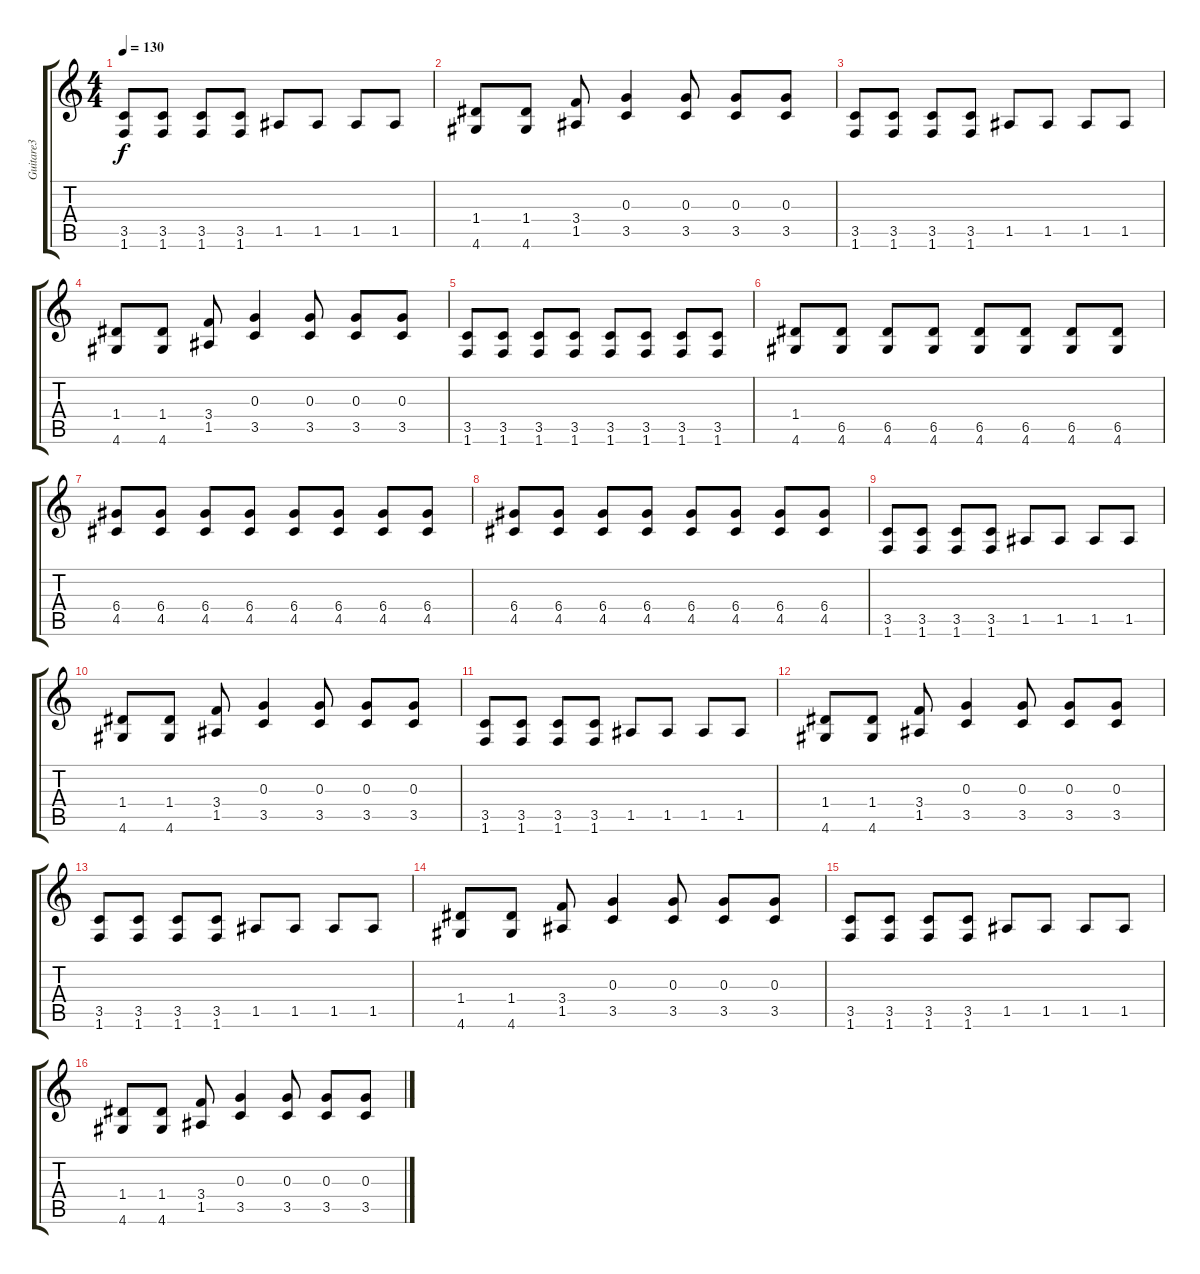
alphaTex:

\track ("Guitare3" "Guitare3") {instrument overdrivenguitar}
\staff {score tabs}
\tuning (E4 B3 G3 D3 A2 E2) {hide}
\ts (4 4)
\tempo 130
\clef g2
\ks c
(3.5 1.6).8{dy f} (3.5 1.6).8 (3.5 1.6).8 (3.5 1.6).8 1.5.8 1.5.8 1.5.8 1.5.8 |
(1.4 4.6).8 (1.4 4.6).8 (3.4 1.5).8 (0.3 3.5).4 (0.3 3.5).8 (0.3 3.5).8 (0.3 3.5).8 |
(3.5 1.6).8 (3.5 1.6).8 (3.5 1.6).8 (3.5 1.6).8 1.5.8 1.5.8 1.5.8 1.5.8 |
(1.4 4.6).8 (1.4 4.6).8 (3.4 1.5).8 (0.3 3.5).4 (0.3 3.5).8 (0.3 3.5).8 (0.3 3.5).8 |
(3.5 1.6).8 (3.5 1.6).8 (3.5 1.6).8 (3.5 1.6).8 (3.5 1.6).8 (3.5 1.6).8 (3.5 1.6).8 (3.5 1.6).8 |
(1.4 4.6).8 (6.5 4.6).8 (6.5 4.6).8 (6.5 4.6).8 (6.5 4.6).8 (6.5 4.6).8 (6.5 4.6).8 (6.5 4.6).8 |
(6.4 4.5).8 (6.4 4.5).8 (6.4 4.5).8 (6.4 4.5).8 (6.4 4.5).8 (6.4 4.5).8 (6.4 4.5).8 (6.4 4.5).8 |
(6.4 4.5).8 (6.4 4.5).8 (6.4 4.5).8 (6.4 4.5).8 (6.4 4.5).8 (6.4 4.5).8 (6.4 4.5).8 (6.4 4.5).8 |
(3.5 1.6).8 (3.5 1.6).8 (3.5 1.6).8 (3.5 1.6).8 1.5.8 1.5.8 1.5.8 1.5.8 |
(1.4 4.6).8 (1.4 4.6).8 (3.4 1.5).8 (0.3 3.5).4 (0.3 3.5).8 (0.3 3.5).8 (0.3 3.5).8 |
(3.5 1.6).8 (3.5 1.6).8 (3.5 1.6).8 (3.5 1.6).8 1.5.8 1.5.8 1.5.8 1.5.8 |
(1.4 4.6).8 (1.4 4.6).8 (3.4 1.5).8 (0.3 3.5).4 (0.3 3.5).8 (0.3 3.5).8 (0.3 3.5).8 |
(3.5 1.6).8 (3.5 1.6).8 (3.5 1.6).8 (3.5 1.6).8 1.5.8 1.5.8 1.5.8 1.5.8 |
(1.4 4.6).8 (1.4 4.6).8 (3.4 1.5).8 (0.3 3.5).4 (0.3 3.5).8 (0.3 3.5).8 (0.3 3.5).8 |
(3.5 1.6).8 (3.5 1.6).8 (3.5 1.6).8 (3.5 1.6).8 1.5.8 1.5.8 1.5.8 1.5.8 |
(1.4 4.6).8 (1.4 4.6).8 (3.4 1.5).8 (0.3 3.5).4 (0.3 3.5).8 (0.3 3.5).8 (0.3 3.5).8
